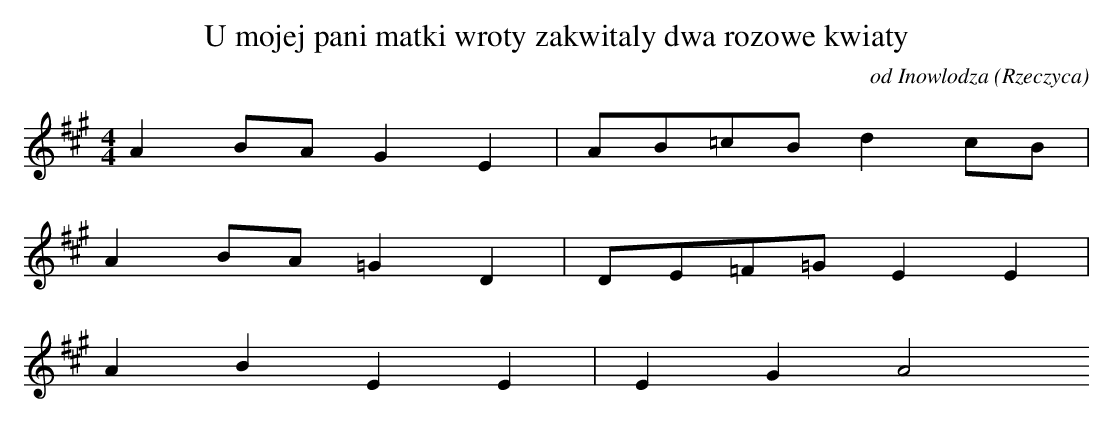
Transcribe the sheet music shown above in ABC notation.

X:1
T: U mojej pani matki wroty zakwitaly dwa rozowe kwiaty
O: od Inowlodza (Rzeczyca)
M: 4/4
L: 1/8
K: A
A2BAG2E2 | AB=cBd2cB |
A2BA=G2D2 | DE=F=GE2E2 |
A2B2E2E2 | E2G2A4
